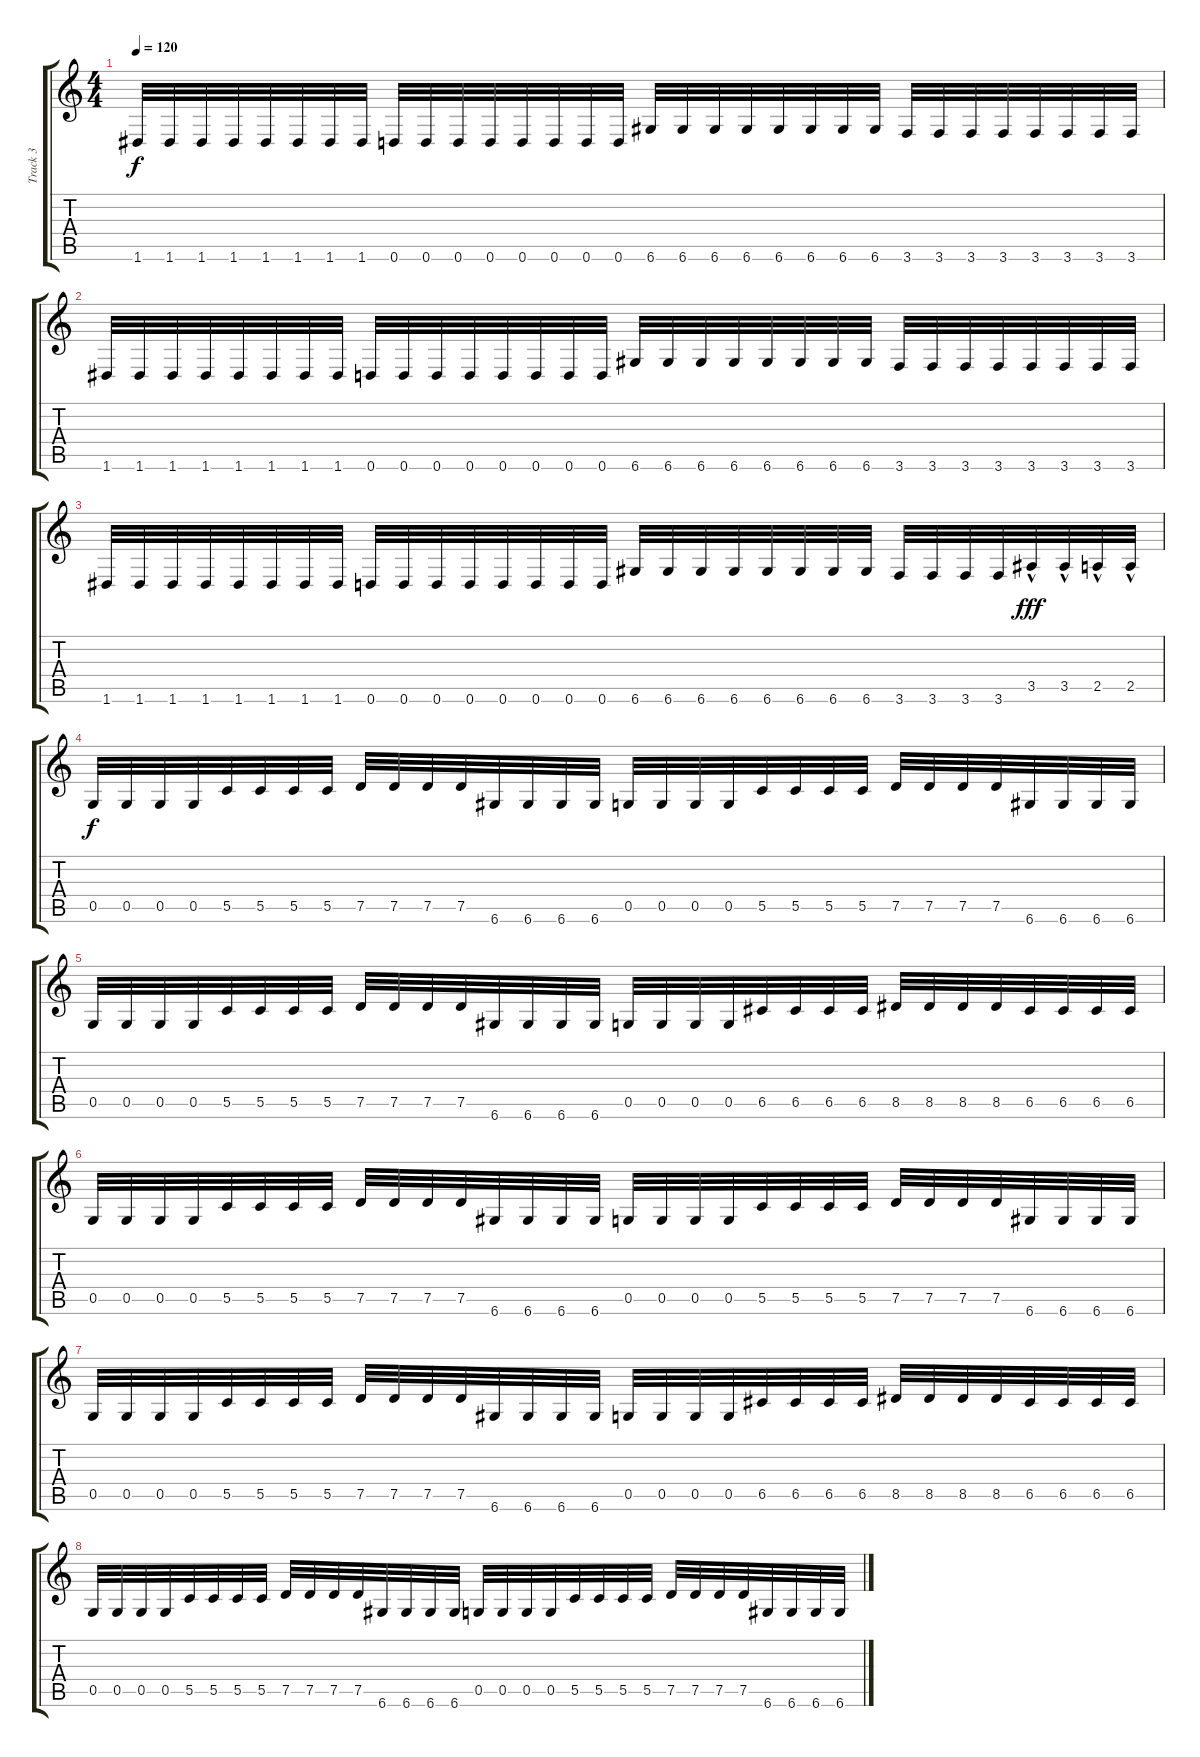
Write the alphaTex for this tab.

\track ("Track 3" "Track 3") {instrument distortionguitar}
\staff {score tabs}
\tuning (D4 A3 F3 C3 G2 D2) {hide}
\ts (4 4)
\tempo 120
\clef g2
\ks c
1.6.32{dy f} 1.6.32 1.6.32 1.6.32 1.6.32 1.6.32 1.6.32 1.6.32 0.6.32 0.6.32 0.6.32 0.6.32 0.6.32 0.6.32 0.6.32 0.6.32 6.6.32 6.6.32 6.6.32 6.6.32 6.6.32 6.6.32 6.6.32 6.6.32 3.6.32 3.6.32 3.6.32 3.6.32 3.6.32 3.6.32 3.6.32 3.6.32 |
1.6.32 1.6.32 1.6.32 1.6.32 1.6.32 1.6.32 1.6.32 1.6.32 0.6.32 0.6.32 0.6.32 0.6.32 0.6.32 0.6.32 0.6.32 0.6.32 6.6.32 6.6.32 6.6.32 6.6.32 6.6.32 6.6.32 6.6.32 6.6.32 3.6.32 3.6.32 3.6.32 3.6.32 3.6.32 3.6.32 3.6.32 3.6.32 |
1.6.32 1.6.32 1.6.32 1.6.32 1.6.32 1.6.32 1.6.32 1.6.32 0.6.32 0.6.32 0.6.32 0.6.32 0.6.32 0.6.32 0.6.32 0.6.32 6.6.32 6.6.32 6.6.32 6.6.32 6.6.32 6.6.32 6.6.32 6.6.32 3.6.32 3.6.32 3.6.32 3.6.32 3.5{hac}.32{dy fff} 3.5{hac}.32 2.5{hac}.32 2.5{hac}.32 |
0.5.32{dy f} 0.5.32 0.5.32 0.5.32 5.5.32 5.5.32 5.5.32 5.5.32 7.5.32 7.5.32 7.5.32 7.5.32 6.6.32 6.6.32 6.6.32 6.6.32 0.5.32 0.5.32 0.5.32 0.5.32 5.5.32 5.5.32 5.5.32 5.5.32 7.5.32 7.5.32 7.5.32 7.5.32 6.6.32 6.6.32 6.6.32 6.6.32 |
0.5.32 0.5.32 0.5.32 0.5.32 5.5.32 5.5.32 5.5.32 5.5.32 7.5.32 7.5.32 7.5.32 7.5.32 6.6.32 6.6.32 6.6.32 6.6.32 0.5.32 0.5.32 0.5.32 0.5.32 6.5.32 6.5.32 6.5.32 6.5.32 8.5.32 8.5.32 8.5.32 8.5.32 6.5.32 6.5.32 6.5.32 6.5.32 |
0.5.32 0.5.32 0.5.32 0.5.32 5.5.32 5.5.32 5.5.32 5.5.32 7.5.32 7.5.32 7.5.32 7.5.32 6.6.32 6.6.32 6.6.32 6.6.32 0.5.32 0.5.32 0.5.32 0.5.32 5.5.32 5.5.32 5.5.32 5.5.32 7.5.32 7.5.32 7.5.32 7.5.32 6.6.32 6.6.32 6.6.32 6.6.32 |
0.5.32 0.5.32 0.5.32 0.5.32 5.5.32 5.5.32 5.5.32 5.5.32 7.5.32 7.5.32 7.5.32 7.5.32 6.6.32 6.6.32 6.6.32 6.6.32 0.5.32 0.5.32 0.5.32 0.5.32 6.5.32 6.5.32 6.5.32 6.5.32 8.5.32 8.5.32 8.5.32 8.5.32 6.5.32 6.5.32 6.5.32 6.5.32 |
0.5.32 0.5.32 0.5.32 0.5.32 5.5.32 5.5.32 5.5.32 5.5.32 7.5.32 7.5.32 7.5.32 7.5.32 6.6.32 6.6.32 6.6.32 6.6.32 0.5.32 0.5.32 0.5.32 0.5.32 5.5.32 5.5.32 5.5.32 5.5.32 7.5.32 7.5.32 7.5.32 7.5.32 6.6.32 6.6.32 6.6.32 6.6.32
